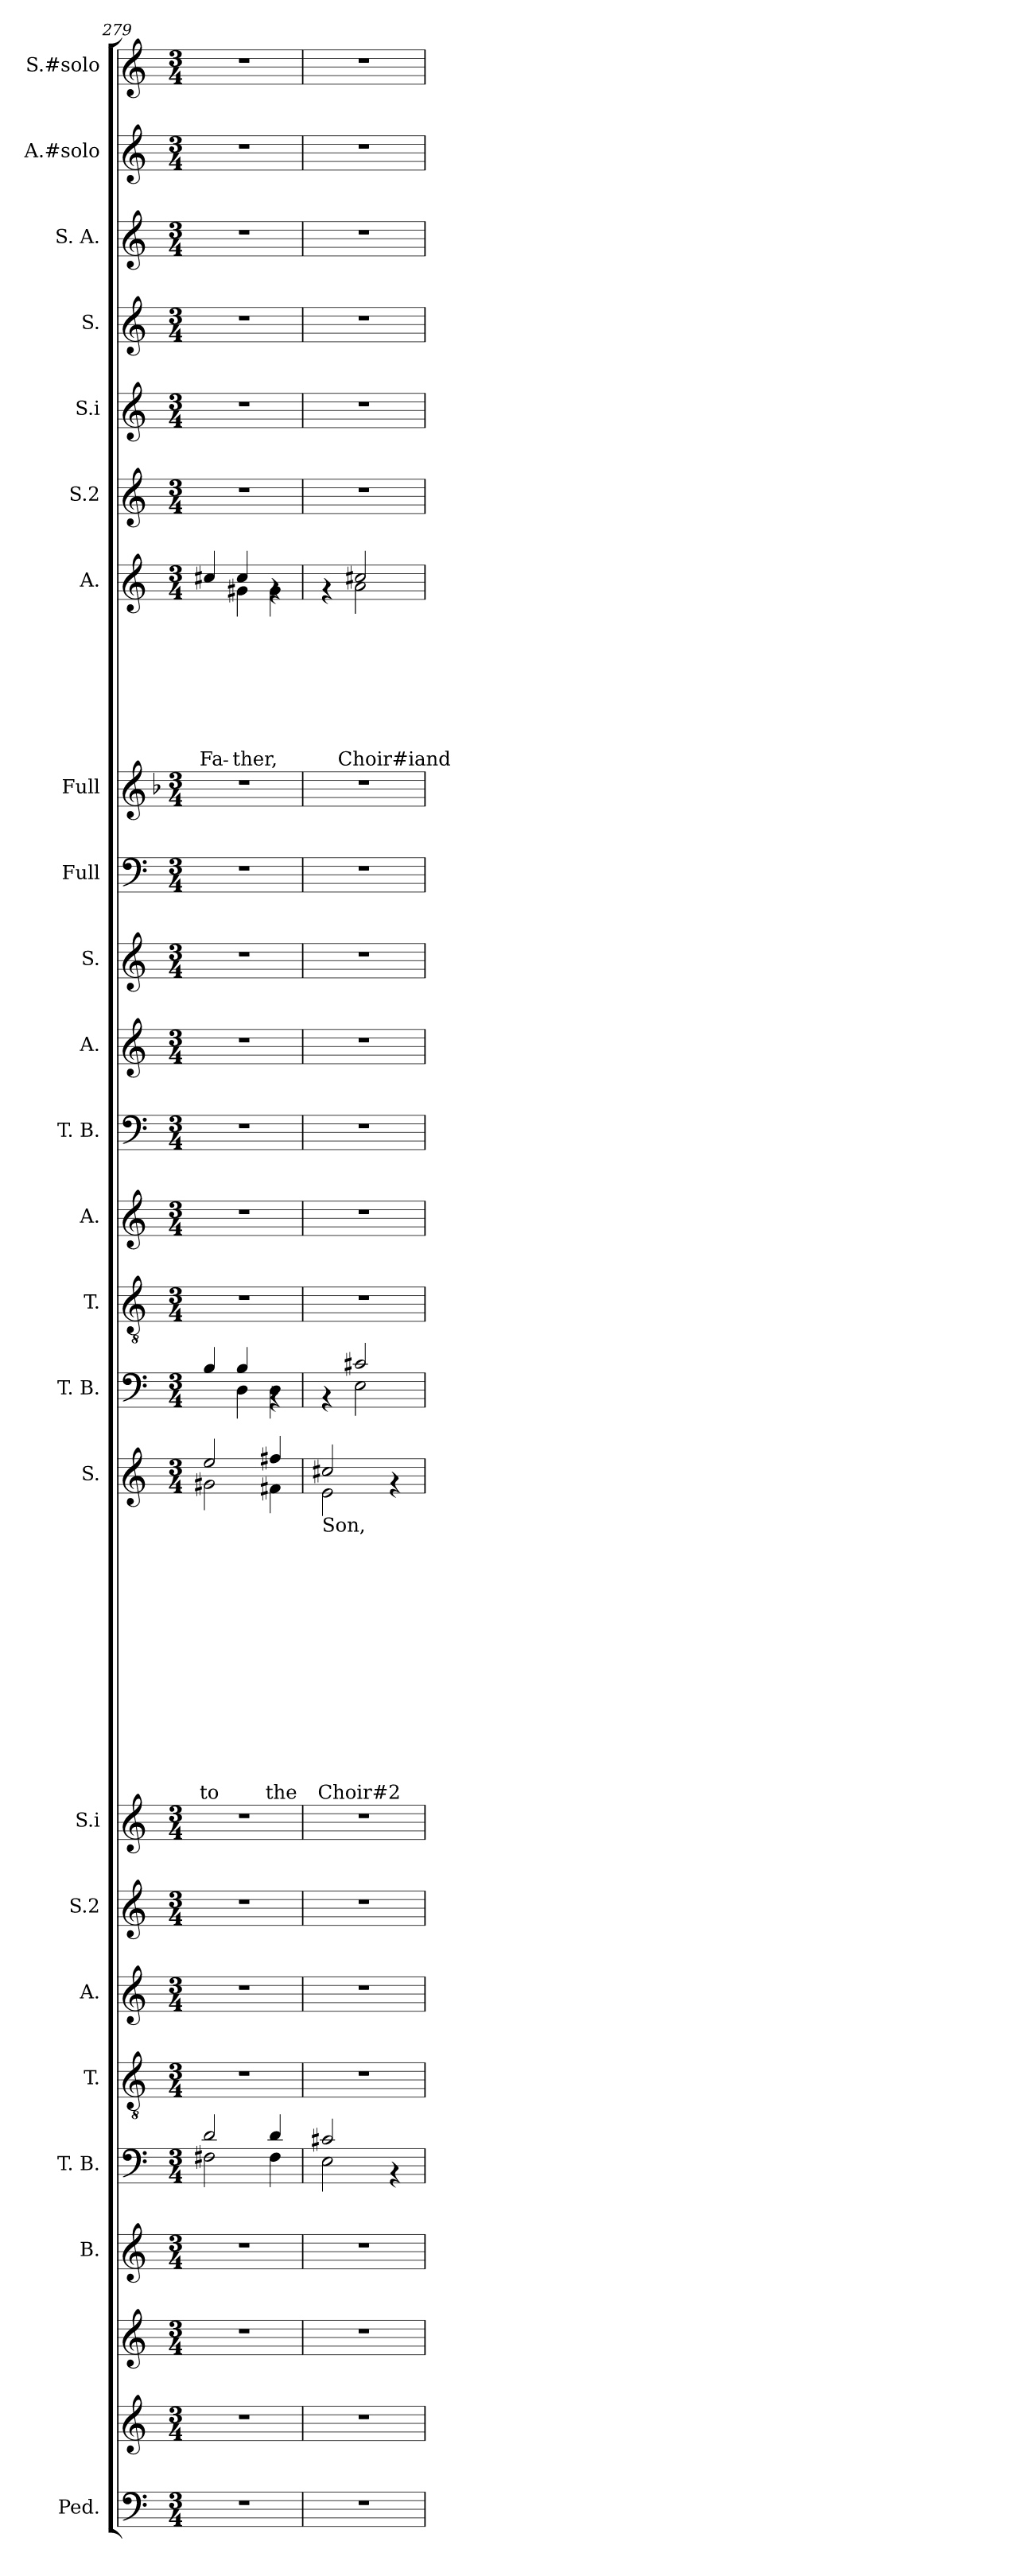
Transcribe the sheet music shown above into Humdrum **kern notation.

**kern	**kern	**kern	**kern	**kern	**kern	**kern	**kern	**kern	**kern	**text	**text	**text	**text	**text	**text	**text	**text	**text	**text	**text	**text	**text	**text	**kern	**kern	**kern	**kern	**kern	**kern	**kern	**kern	**kern	**text	**text	**text	**text	**text	**text	**text	**text	**kern	**kern	**kern	**kern	**kern	**kern
*part25	*part24	*part23	*part22	*part21	*part20	*part19	*part18	*part17	*part16	*part16	*part16	*part16	*part16	*part16	*part16	*part16	*part16	*part16	*part16	*part16	*part16	*part16	*part16	*part15	*part14	*part13	*part12	*part11	*part10	*part9	*part8	*part7	*part7	*part7	*part7	*part7	*part7	*part7	*part7	*part7	*part6	*part5	*part4	*part3	*part2	*part1
*staff25	*staff24	*staff23	*staff22	*staff21	*staff20	*staff19	*staff18	*staff17	*staff16	*staff16	*staff16	*staff16	*staff16	*staff16	*staff16	*staff16	*staff16	*staff16	*staff16	*staff16	*staff16	*staff16	*staff16	*staff15	*staff14	*staff13	*staff12	*staff11	*staff10	*staff9	*staff8	*staff7	*staff7	*staff7	*staff7	*staff7	*staff7	*staff7	*staff7	*staff7	*staff6	*staff5	*staff4	*staff3	*staff2	*staff1
*I"Ped.	*	*	*I"B.	*I"T. B.	*I"T.	*I"A.	*I"S.2	*I"S.i	*I"S.	*	*	*	*	*	*	*	*	*	*	*	*	*	*	*I"T. B.	*I"T.	*I"A.	*I"T. B.	*I"A.	*I"S.	*I"Full	*I"Full	*I"A.	*	*	*	*	*	*	*	*	*I"S.2	*I"S.i	*I"S.	*I"S. A.	*I"A.#solo	*I"S.#solo
*I'Ped.	*	*	*	*I'T. B.	*I'T.	*I'A.	*I'S.2	*I'S.i	*I'S.	*	*	*	*	*	*	*	*	*	*	*	*	*	*	*I'T. B.	*I'T.	*	*I'T. B.	*I'A.	*I'S.	*	*	*I'A.	*	*	*	*	*	*	*	*	*I'S.2	*I'S.i	*I'S.	*I'S. A.	*I'A.#solo	*I'S.#solo
*clefF4	*clefG2	*clefG2	*clefG2	*clefF4	*clefGv2	*clefG2	*clefG2	*clefG2	*clefG2	*	*	*	*	*	*	*	*	*	*	*	*	*	*	*clefF4	*clefGv2	*clefG2	*clefF4	*clefG2	*clefG2	*clefF4	*clefG2	*clefG2	*	*	*	*	*	*	*	*	*clefG2	*clefG2	*clefG2	*clefG2	*clefG2	*clefG2
*	*	*	*	*	*	*	*	*	*	*	*	*	*	*	*	*	*	*	*	*	*	*	*	*	*	*	*	*	*	*	*ITrd3c5	*	*	*	*	*	*	*	*	*	*	*	*	*	*	*
*k[]	*k[]	*k[]	*k[]	*k[]	*k[]	*k[]	*k[]	*k[]	*k[]	*	*	*	*	*	*	*	*	*	*	*	*	*	*	*k[]	*k[]	*k[]	*k[]	*k[]	*k[]	*k[]	*k[]	*k[]	*	*	*	*	*	*	*	*	*k[]	*k[]	*k[]	*k[]	*k[]	*k[]
*C:	*C:	*C:	*C:	*C:	*C:	*C:	*C:	*C:	*C:	*	*	*	*	*	*	*	*	*	*	*	*	*	*	*C:	*C:	*C:	*C:	*C:	*C:	*C:	*C:	*C:	*	*	*	*	*	*	*	*	*C:	*C:	*C:	*C:	*C:	*C:
*M3/4	*M3/4	*M3/4	*M3/4	*M3/4	*M3/4	*M3/4	*M3/4	*M3/4	*M3/4	*	*	*	*	*	*	*	*	*	*	*	*	*	*	*M3/4	*M3/4	*M3/4	*M3/4	*M3/4	*M3/4	*M3/4	*M3/4	*M3/4	*	*	*	*	*	*	*	*	*M3/4	*M3/4	*M3/4	*M3/4	*M3/4	*M3/4
=279	=279	=279	=279	=279	=279	=279	=279	=279	=279	=279	=279	=279	=279	=279	=279	=279	=279	=279	=279	=279	=279	=279	=279	=279	=279	=279	=279	=279	=279	=279	=279	=279	=279	=279	=279	=279	=279	=279	=279	=279	=279	=279	=279	=279	=279	=279
*	*	*	*	*^	*	*	*	*	*^	*	*	*	*	*	*	*	*	*	*	*	*	*	*	*	*	*	*	*	*	*	*	*	*	*	*	*	*	*	*	*	*	*	*	*	*	*
!	!	!	!	!	!	!	!	!	!	!	!	!	!	!	!	!	!	!	!	!	!	!	!	!	!LO:LY:b	!	!	!	!	!	!	!	!	!	!	!	!	!	!	!	!	!LO:LY:b	!	!	!	!	!	!
*	*	*	*	*	*	*	*	*	*	*	*	*	*	*	*	*	*	*	*	*	*	*	*	*	*	*^	*	*	*	*	*	*	*	*^	*	*	*	*	*	*	*	*	*	*	*	*	*	*
2.r	2.r	2.r	2.r	2d/	2F#X\	2.r	2.r	2.r	2.r	2ee/	2g#X\	.	.	.	.	.	.	.	.	.	.	.	.	.	to	4B/	4ryy	2.r	2.r	2.r	2.r	2.r	2.r	2.r	4cc#X/	4ryy	.	.	.	.	.	.	.	Fa-	2.r	2.r	2.r	2.r	2.r	2.r
!	!	!	!	!	!	!	!	!	!	!	!	!	!	!	!	!	!	!	!	!	!	!	!	!	!	!	!	!	!	!	!	!	!	!	!	!	!	!	!	!	!	!	!	!LO:LY:b	!	!	!	!	!	!
.	.	.	.	.	.	.	.	.	.	.	.	.	.	.	.	.	.	.	.	.	.	.	.	.	.	4D\	4B/	.	.	.	.	.	.	.	4g#X\	4cc#/	.	.	.	.	.	.	.	-ther,	.	.	.	.	.	.
!	!	!	!	!	!	!	!	!	!	!	!	!	!	!	!	!	!	!	!	!	!	!	!	!	!LO:LY:b	!	!	!	!	!	!	!	!	!	!	!	!	!	!	!	!	!	!	!	!	!	!	!	!	!
.	.	.	.	4d/	4F#\	.	.	.	.	4ff#X/	4f#X\	.	.	.	.	.	.	.	.	.	.	.	.	.	the	4D\	4rAA	.	.	.	.	.	.	.	4g#\	4rf	.	.	.	.	.	.	.	.	.	.	.	.	.	.
!!LO:LB:g=z
=280	=280	=280	=280	=280	=280	=280	=280	=280	=280	=280	=280	=280	=280	=280	=280	=280	=280	=280	=280	=280	=280	=280	=280	=280	=280	=280	=280	=280	=280	=280	=280	=280	=280	=280	=280	=280	=280	=280	=280	=280	=280	=280	=280	=280	=280	=280	=280	=280	=280	=280
!	!	!	!	!	!	!	!	!	!	!LO:TX:b:t=Son,	!	!	!	!	!	!	!	!	!	!	!	!	!	!	!	!	!	!	!	!	!	!	!	!	!	!	!	!	!	!	!	!	!	!	!	!	!	!	!	!
!	!	!	!	!	!	!	!	!	!	!	!	!	!	!	!	!	!	!	!	!	!	!	!	!	!LO:LY:b	!	!	!	!	!	!	!	!	!	!	!	!	!	!	!	!	!	!	!	!	!	!	!	!	!
2.r	2.r	2.r	2.r	2c#X/	2E\	2.r	2.r	2.r	2.r	2cc#X/	2e\	.	.	.	.	.	.	.	.	.	.	.	.	.	Choir#2	4rAA	4ryy	2.r	2.r	2.r	2.r	2.r	2.r	2.r	4rf	4ryy	.	.	.	.	.	.	.	.	2.r	2.r	2.r	2.r	2.r	2.r
!	!	!	!	!	!	!	!	!	!	!	!	!	!	!	!	!	!	!	!	!	!	!	!	!	!	!	!	!	!	!	!	!	!	!	!	!	!	!	!	!	!	!	!	!LO:LY:b	!	!	!	!	!	!
.	.	.	.	.	.	.	.	.	.	.	.	.	.	.	.	.	.	.	.	.	.	.	.	.	.	2c#X/	2E\	.	.	.	.	.	.	.	2cc#X/	2a\	.	.	.	.	.	.	.	Choir#iand	.	.	.	.	.	.
.	.	.	.	4rAA	4ryy	.	.	.	.	4rf	4ryy	.	.	.	.	.	.	.	.	.	.	.	.	.	.	.	.	.	.	.	.	.	.	.	.	.	.	.	.	.	.	.	.	.	.	.	.	.	.	.
*	*	*	*	*	*	*	*	*	*	*v	*v	*	*	*	*	*	*	*	*	*	*	*	*	*	*	*	*	*	*	*	*	*	*	*	*v	*v	*	*	*	*	*	*	*	*	*	*	*	*	*	*
*	*	*	*	*v	*v	*	*	*	*	*	*	*	*	*	*	*	*	*	*	*	*	*	*	*	*v	*v	*	*	*	*	*	*	*	*	*	*	*	*	*	*	*	*	*	*	*	*	*	*
=	=	=	=	=	=	=	=	=	=	=	=	=	=	=	=	=	=	=	=	=	=	=	=	=	=	=	=	=	=	=	=	=	=	=	=	=	=	=	=	=	=	=	=	=	=	=
*-	*-	*-	*-	*-	*-	*-	*-	*-	*-	*-	*-	*-	*-	*-	*-	*-	*-	*-	*-	*-	*-	*-	*-	*-	*-	*-	*-	*-	*-	*-	*-	*-	*-	*-	*-	*-	*-	*-	*-	*-	*-	*-	*-	*-	*-	*-
